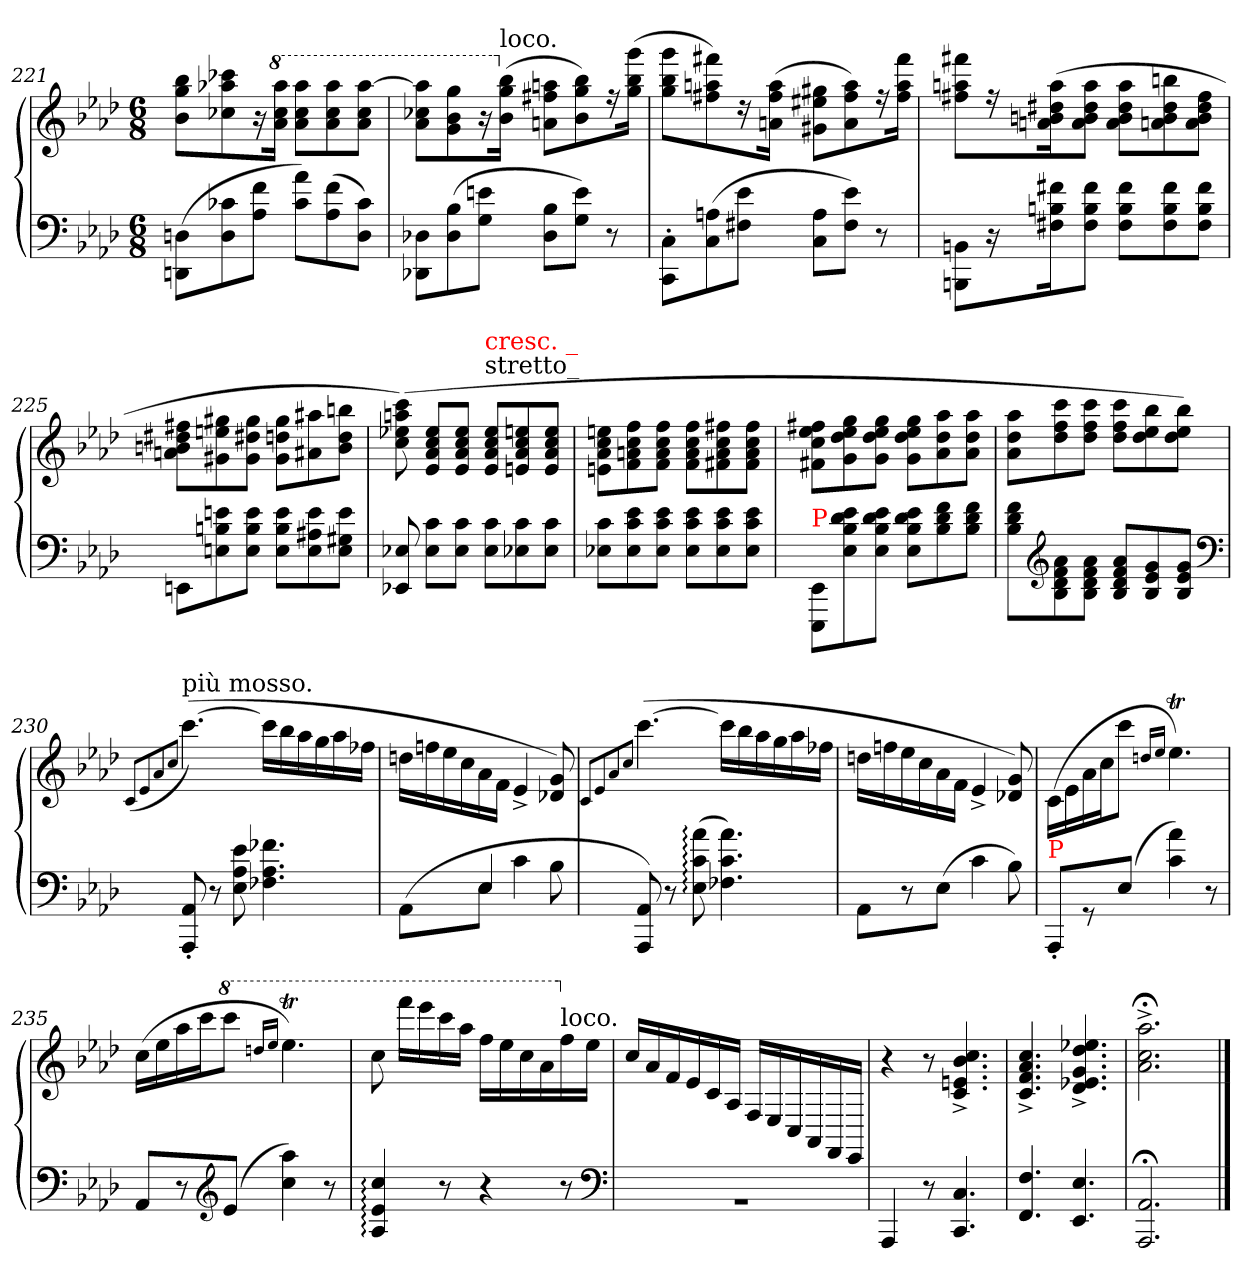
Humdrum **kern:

**kern	**kern
*part1	*part1
*staff2	*staff1
*clefF4	*clefG2
*k[b-e-a-d-]	*k[b-e-a-d-]
*M6/8	*M6/8
=221	=221
(>8Dn 8DDnL	8bb- 8gg 8b-L
8c-X 8D	8ccc-X 8aa-X 8cc-X
8f 8A-J	16r
*	*8va
.	16aaa- 16ccc- 16aa-Jk
8a- 8c-L)	8aaa- 8ccc- 8aa-L
(>8f 8A-	8aaa- 8ccc- 8aa-
8c- 8DJ)	[8aaa- 8ccc- 8aa-J
=222	=222
8D-X 8DD-XL	8aaa-] 8ccc-X 8aa-L
(>8B- 8D-	8ggg 8bb- 8gg
8en 8GJ	16r
*	*X8va
!	!LO:TX:a:t=loco.
.	(>16bb- 16gg 16b-Jk
8B- 8D-L	8aan 8ff#X 8anL
8e 8GJ)	8bb- 8gg 8b-)
8r	16r
.	(>16ggg 16bb- 16ggJk
=223	=223
8C' 8CC'L	8ggg 8bb- 8ggL
(>8An 8C	8fff#X 8aan 8ff#X)
8e- 8F#XJ	16rdd
.	(>16aa 16ff# 16anJk
8A 8CL	8gg#X 8ee#X 8g#XL
8e- 8F#J)	8aa 8ff# 8a)
8r	16r
.	16fff# 16aa 16ff#Jk
=224	=224
8BBn\ 8BBBn\L	8fff#X 8aan 8ff#XL
16r	16r
16f#X 16Bn 16F#Xk	(>16aa 16dd#X 16bn 16ank
8f# 8B 8F#J	8aa 8dd# 8b 8aJ
8f# 8B 8F#L	8aa 8dd# 8b 8aL
8f# 8B 8F#	8bbn 8dd# 8b 8an
8f# 8B 8F#J	8ff# 8dd# 8b 8aJ
=225	=225
8EEnL	8ff#X 8dd#X 8bn 8anL
8en 8Bn 8En	8gg#X 8een 8g#X
8e 8B 8EJ	8gg# 8dd#X 8g#J
8e 8B 8EL	8gg# 8ddn 8g#L
8e 8A#X 8E	8aa#X 8a#X
8e 8G#X 8EJ	8bbn 8dd 8bJ
=226	=226
8E-X 8EE-X	(>8ccc 8aan 8ee-X 8cc)
8c 8E-L	8ee-/ 8cc/ 8a-/ 8e-/L
8c 8E-J	8ee- 8cc 8a- 8e-J
!	!LO:TX:a:t=stretto_
!	!LO:TX:a:color=red:t=cresc. _
8c 8E-L	8ee-/ 8cc/ 8a-/ 8e-/L
8c 8E-X	8een 8cc 8a- 8en
8c 8E-J	8ee 8cc 8a- 8eJ
=227	=227
8c 8E-XL	8een 8cc 8a- 8enL
8e- 8c 8E-	8ff 8cc 8an 8f
8e- 8c 8E-J	8ff 8cc 8a 8fJ
8e- 8c 8E-L	8ff 8cc 8a 8fL
8e- 8c 8E-	8ff#X 8cc 8a 8f#X
8e- 8c 8E-J	8ff# 8cc 8a 8f#J
=228	=228
!LO:TX:a:color=red:t=P	!
8EE-/ 8EEE-/L	8ff#X 8ee- 8cc 8f#XL
8e-\ 8d-\ 8B-\ 8E-\	8gg 8ee- 8dd- 8g
8e-\ 8d-\ 8B-\ 8E-\J	8gg 8ee- 8dd- 8gJ
8e- 8d- 8B- 8E-L	8gg 8ee- 8dd- 8gL
8f 8d- 8B-	8aa- 8dd- 8a-
8f 8d- 8B-J	8aa- 8dd- 8a-J
=229	=229
8f\ 8d-\ 8B-\L	8aa- 8dd- 8a-L
*clefG2	*
8a- 8f 8d- 8B-	8ccc 8ff 8dd-
8a- 8f 8d- 8B-J	8ccc 8ff 8dd-J
8a- 8f 8d- 8B-L	8ccc 8ff 8dd-L
8g 8e- 8B-	8bb- 8ee- 8dd-
8g 8e- 8B-J	8bb- 8ee- 8dd-J)
*clefF4	*
=230	=230
.	(<8qqc/L
.	8qqe-/
.	8qqa-/
.	8qqcc/J
!	!LO:TX:a:t=più mosso.
8AA-' 8AAA-'	(>[4.ccc)
8r	.
8e- 8A- 8E-	.
4.f-X 4.A- 4.F-X	16cccLL]
.	16bb-
.	16aa-
.	16gg
.	16aa-
.	16ff-XJJ
=231	=231
*^	*
4ryy	(>8AA-\L	16ddnLL
.	.	16ffn
.	8ryy	16ee-
.	.	16cc
!LO:N:vis=4	!	!
8E-	8E-J	16a-
.	.	16fJJ
4c\	4ryy	4e-^>
8B-\	8ryy	8g 8d-X)
*v	*v	*
=232	=232
.	8qqc/L
.	8qqe-/
.	8qqa-/
.	8qqcc/J
8AA- 8AAA-)	(>[4.ccc
8r	.
(>8a-: 8c: 8E-:	.
4.a- 4.c 4.F-X)	16cccLL]
.	16bb-
.	16aa-
.	16gg
.	16aa-
.	16ff-XJJ
=233	=233
8AA-\L	16ddnLL
.	16ffn
8r	16ee-
.	16cc
(>8E-J	16a-
.	16fJJ
4c\	4e-^>
8B-\)	8g 8d-X)
=234	=234
!LO:TX:a:color=red:t=P	!
8AAA-'</L	(>16c\LL
.	16e-
8r	16a-
.	16ccJ
(>8E-\J	8cccJ
.	16qqddn/LL
.	16qqee-/JJ
4a- 4c)	4.ee-T)
8r	.
=235	=235
8AA-L	(>16ccLL
.	16ee-
8r	16aa-
.	16cccJ
*clefG2	*
*	*8va
(>8e-J	8ccccJ
.	16qqdddn/LL
.	16qqeee-/JJ
4aa- 4cc)	4.eee-T<)
8r	.
=236	=236
4cc: 4e-: 4A-:	8ccc
.	(>16ffffLL
.	16eeee-
8r	16cccc
.	16aaa-JJ
4r	16fffLL
.	16eee-
.	16ccc
.	16aa-
*	*X8va
!	!LO:TX:a:t=loco.
8r	16ff
.	16ee-JJ
*clefF4	*
=237	=237
2.rBB	16cc/LL
.	16a-
.	16f
.	16e-
.	16c
.	16A-JJ
.	16F/LL
.	16E-/
.	16C/
.	16AA-/
.	16FF/
.	16EE-/JJ
=238	=238
4AAA-)	4r
8r	8r
4.C 4.CC	4.cc^< 4.b-^< 4.en^< 4.c^<
=239	=239
4.F 4.FF	4.cc^< 4.a-^< 4.f^< 4.c^<
4.E- 4.EE-	4.ee-X^< 4.dd-^< 4.g^< 4.e-X^< 4.d-^<
=240	=240
2.AA-; 2.AAA-;	2.aa-;<^< 2.cc;<^< 2.a-;<^<
==	==
*-	*-
